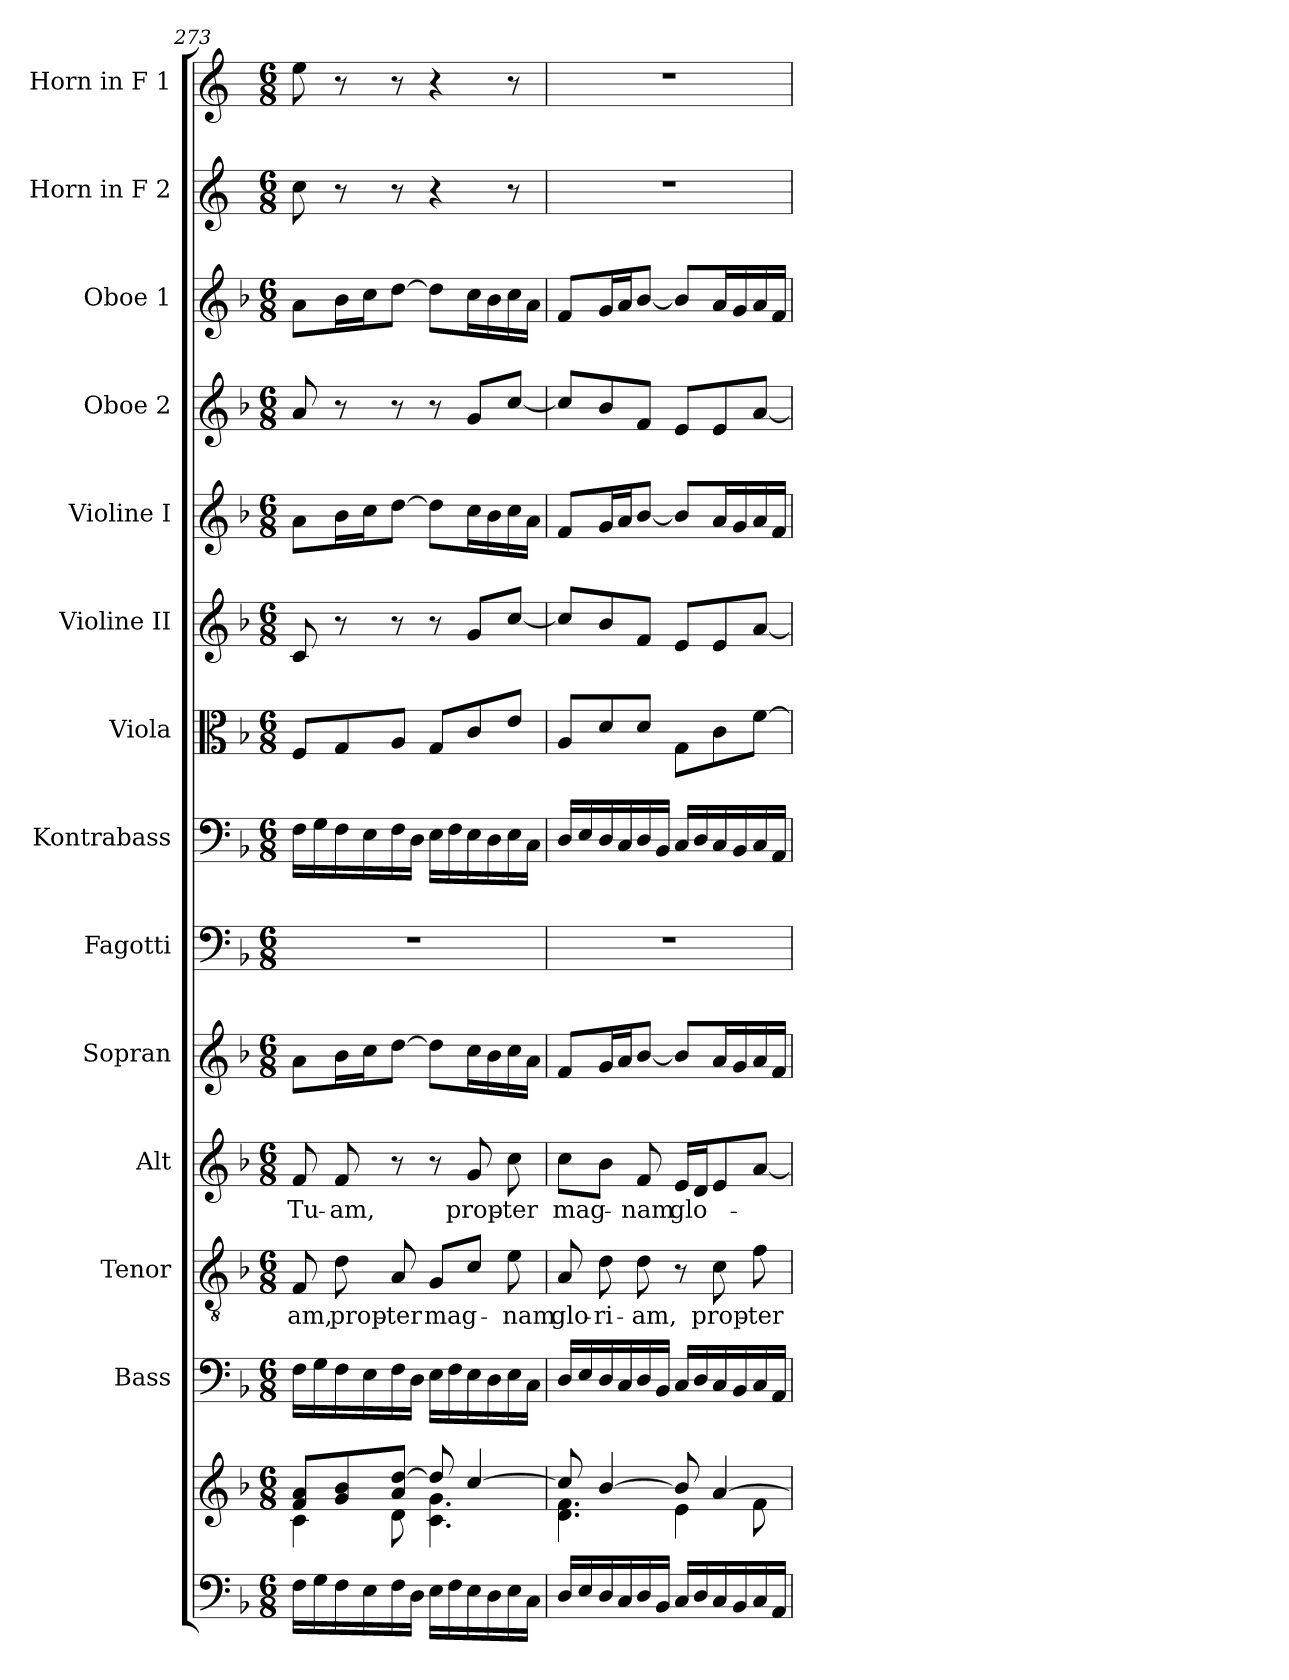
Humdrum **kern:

**kern	**kern	**kern	**kern	**text	**kern	**text	**kern	**kern	**kern	**kern	**kern	**kern	**kern	**kern	**kern	**kern
*part14	*part14	*part13	*part12	*part12	*part11	*part11	*part10	*part9	*part8	*part7	*part6	*part5	*part4	*part3	*part2	*part1
*staff15	*staff14	*staff13	*staff12	*staff12	*staff11	*staff11	*staff10	*staff9	*staff8	*staff7	*staff6	*staff5	*staff4	*staff3	*staff2	*staff1
*	*	*I"Bass	*I"Tenor	*	*I"Alt	*	*I"Sopran	*I"Fagotti	*I"Kontrabass	*I"Viola	*I"Violine II	*I"Violine I	*I"Oboe 2	*I"Oboe 1	*I"Horn in F 2	*I"Horn in F 1
*	*	*I'B.	*I'T.	*	*I'A.	*	*I'S.	*I'Fg.	*I'Kb.	*I'Vla.	*I'Vl. II	*I'Vl. I	*I'Ob. 2	*I'Ob. 1	*	*
*clefF4	*clefG2	*clefF4	*clefGv2	*	*clefG2	*	*clefG2	*clefF4	*clefF4	*clefC3	*clefG2	*clefG2	*clefG2	*clefG2	*clefG2	*clefG2
*	*	*	*	*	*	*	*	*	*ITrd7c12	*	*	*	*	*	*ITrd4c7	*ITrd4c7
*k[b-]	*k[b-]	*k[b-]	*k[b-]	*	*k[b-]	*	*k[b-]	*k[b-]	*k[b-]	*k[b-]	*k[b-]	*k[b-]	*k[b-]	*k[b-]	*k[b-]	*k[b-]
*F:	*F:	*F:	*F:	*	*F:	*	*F:	*F:	*F:	*F:	*F:	*F:	*F:	*F:	*F:	*F:
*M6/8	*M6/8	*M6/8	*M6/8	*	*M6/8	*	*M6/8	*M6/8	*M6/8	*M6/8	*M6/8	*M6/8	*M6/8	*M6/8	*M6/8	*M6/8
=273	=273	=273	=273	=273	=273	=273	=273	=273	=273	=273	=273	=273	=273	=273	=273	=273
*	*^	*	*	*	*	*	*	*	*	*	*	*	*	*	*	*
!	!	!	!	!	!LO:LY:b	!	!LO:LY:b	!	!	!	!	!	!	!	!	!	!
16F\LL	8f/ 8a/L	4c\	16F\LL	8F/	-am,	8f/	Tu-	8a\L	2.r	16FF\LL	8F/L	8c/	8a\L	8a/	8a\L	8f\	8a\
16G\	.	.	16G\	.	.	.	.	.	.	16GG\	.	.	.	.	.	.	.
!	!	!	!	!	!LO:LY:b	!	!LO:LY:b	!	!	!	!	!	!	!	!	!	!
16F\	8g/ 8b-/	.	16F\	8d\	prop-	8f/	-am,	16b-\L	.	16FF\	8G/	8r	16b-\L	8r	16b-\L	8r	8r
16E\	.	.	16E\	.	.	.	.	16cc\J	.	16EE\	.	.	16cc\J	.	16cc\J	.	.
!	!	!	!	!	!LO:LY:b	!	!	!	!	!	!	!	!	!	!	!	!
16F\	8a/ [>8dd/J	8d\	16F\	8A/	-ter	8r	.	[8dd\J	.	16FF\	8A/J	8r	[8dd\J	8r	[8dd\J	8r	8r
16D\JJ	.	.	16D\JJ	.	.	.	.	.	.	16DD\JJ	.	.	.	.	.	.	.
!	!	!	!	!	!LO:LY:b	!	!	!	!	!	!	!	!	!	!	!	!
16E\LL	8dd/]	4.c\ 4.g\	16E\LL	8G/L	mag-	8r	.	8dd\L]	.	16EE\LL	8G/L	8r	8dd\L]	8r	8dd\L]	4r	4r
16F\	.	.	16F\	.	.	.	.	.	.	16FF\	.	.	.	.	.	.	.
!	!	!	!	!	!	!	!LO:LY:b	!	!	!	!	!	!	!	!	!	!
16E\	[>4cc/	.	16E\	8c/J	.	8g/	prop-	16cc\L	.	16EE\	8c/	8g/L	16cc\L	8g/L	16cc\L	.	.
16D\	.	.	16D\	.	.	.	.	16b-\	.	16DD\	.	.	16b-\	.	16b-\	.	.
!	!	!	!	!	!LO:LY:b	!	!LO:LY:b	!	!	!	!	!	!	!	!	!	!
16E\	.	.	16E\	8e\	-nam	8cc\	-ter	16cc\	.	16EE\	8e/J	[8cc/J	16cc\	[8cc/J	16cc\	8r	8r
16C\JJ	.	.	16C\JJ	.	.	.	.	16a\JJ	.	16CC\JJ	.	.	16a\JJ	.	16a\JJ	.	.
=274	=274	=274	=274	=274	=274	=274	=274	=274	=274	=274	=274	=274	=274	=274	=274	=274	=274
!	!	!	!	!	!LO:LY:b	!	!LO:LY:b	!	!	!	!	!	!	!	!	!	!
16D/LL	8cc/]	4.d\ 4.f\	16D/LL	8A/	glo-	8cc\L	mag-	8f/L	2.r	16DD/LL	8A/L	8cc/L]	8f/L	8cc/L]	8f/L	2.r	2.r
16E/	.	.	16E/	.	.	.	.	.	.	16EE/	.	.	.	.	.	.	.
!	!	!	!	!	!LO:LY:b	!	!	!	!	!	!	!	!	!	!	!	!
16D/	[>4b-/	.	16D/	8d\	-ri-	8b-\J	.	16g/L	.	16DD/	8d/	8b-/	16g/L	8b-/	16g/L	.	.
16C/	.	.	16C/	.	.	.	.	16a/J	.	16CC/	.	.	16a/J	.	16a/J	.	.
!	!	!	!	!	!LO:LY:b	!	!LO:LY:b	!	!	!	!	!	!	!	!	!	!
16D/	.	.	16D/	8d\	-am,	8f/	-nam	[8b-/J	.	16DD/	8d/J	8f/J	[8b-/J	8f/J	[8b-/J	.	.
16BB-/JJ	.	.	16BB-/JJ	.	.	.	.	.	.	16BBB-/JJ	.	.	.	.	.	.	.
!	!	!	!	!	!	!	!LO:LY:b	!	!	!	!	!	!	!	!	!	!
16C/LL	8b-/]	4e\	16C/LL	8r	.	16e/LL	glo-	8b-/L]	.	16CC/LL	8G\L	8e/L	8b-/L]	8e/L	8b-/L]	.	.
16D/	.	.	16D/	.	.	16d/J	.	.	.	16DD/	.	.	.	.	.	.	.
!	!	!	!	!	!LO:LY:b	!	!	!	!	!	!	!	!	!	!	!	!
16C/	[>4a/	.	16C/	8c\	prop-	8e/	.	16a/L	.	16CC/	8c\	8e/	16a/L	8e/	16a/L	.	.
16BB-/	.	.	16BB-/	.	.	.	.	16g/	.	16BBB-/	.	.	16g/	.	16g/	.	.
!	!	!	!	!	!LO:LY:b	!	!	!	!	!	!	!	!	!	!	!	!
16C/	.	8f\	16C/	8f\	-ter	[8a/J	.	16a/	.	16CC/	[8f\J	[8a/J	16a/	[8a/J	16a/	.	.
16AA/JJ	.	.	16AA/JJ	.	.	.	.	16f/JJ	.	16AAA/JJ	.	.	16f/JJ	.	16f/JJ	.	.
*	*v	*v	*	*	*	*	*	*	*	*	*	*	*	*	*	*	*
=	=	=	=	=	=	=	=	=	=	=	=	=	=	=	=	=
*-	*-	*-	*-	*-	*-	*-	*-	*-	*-	*-	*-	*-	*-	*-	*-	*-
